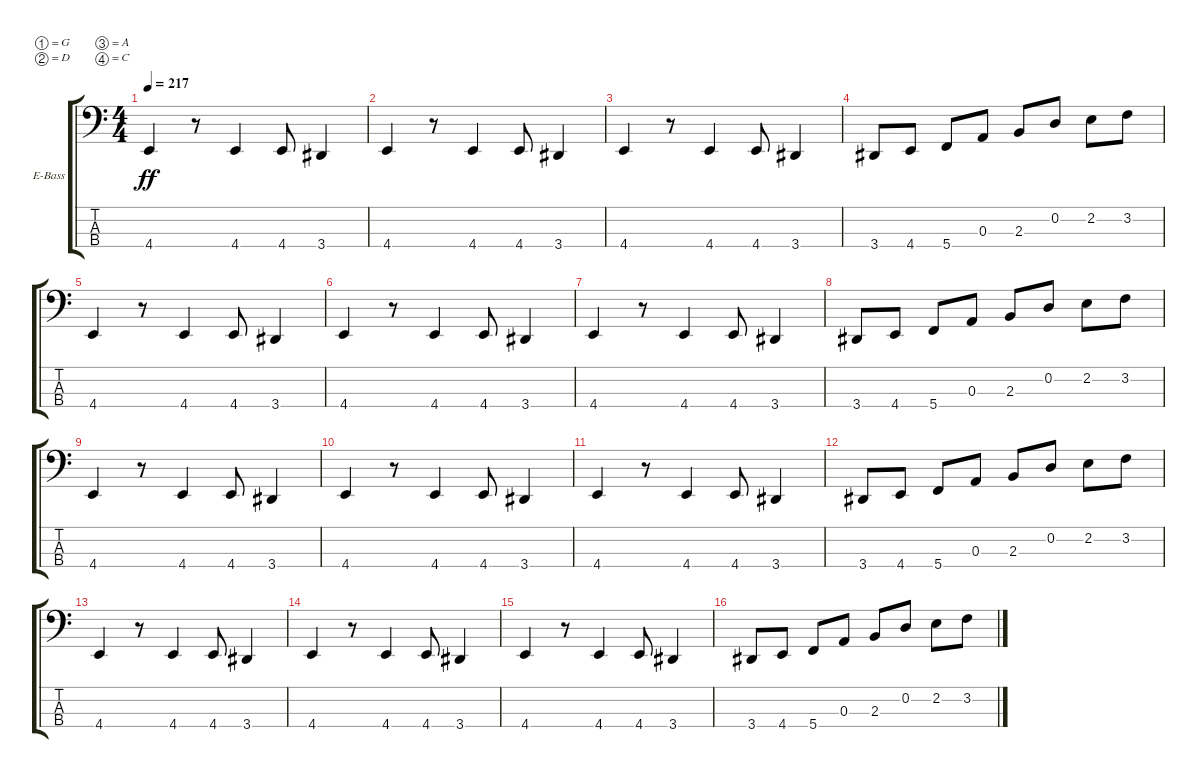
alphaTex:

\bracketExtendMode groupsimilarinstruments
\firstSystemTrackNameOrientation horizontal
\otherSystemsTrackNameOrientation horizontal
\track ("Bass" "E-Bass") {instrument electricbassfinger}
\staff {score tabs}
\tuning (G2 D2 A1 C1)
\ts (4 4)
\tempo 217
\clef f4
\ks c
4.4.4{dy ff} r.8 4.4.4 4.4.8 3.4.4 |
4.4.4 r.8 4.4.4 4.4.8 3.4.4 |
4.4.4 r.8 4.4.4 4.4.8 3.4.4 |
3.4.8 4.4.8 5.4.8 0.3.8 2.3.8 0.2.8 2.2.8 3.2.8 |
4.4.4 r.8 4.4.4 4.4.8 3.4.4 |
4.4.4 r.8 4.4.4 4.4.8 3.4.4 |
4.4.4 r.8 4.4.4 4.4.8 3.4.4 |
3.4.8 4.4.8 5.4.8 0.3.8 2.3.8 0.2.8 2.2.8 3.2.8 |
4.4.4 r.8 4.4.4 4.4.8 3.4.4 |
4.4.4 r.8 4.4.4 4.4.8 3.4.4 |
4.4.4 r.8 4.4.4 4.4.8 3.4.4 |
3.4.8 4.4.8 5.4.8 0.3.8 2.3.8 0.2.8 2.2.8 3.2.8 |
4.4.4 r.8 4.4.4 4.4.8 3.4.4 |
4.4.4 r.8 4.4.4 4.4.8 3.4.4 |
4.4.4 r.8 4.4.4 4.4.8 3.4.4 |
3.4.8 4.4.8 5.4.8 0.3.8 2.3.8 0.2.8 2.2.8 3.2.8
